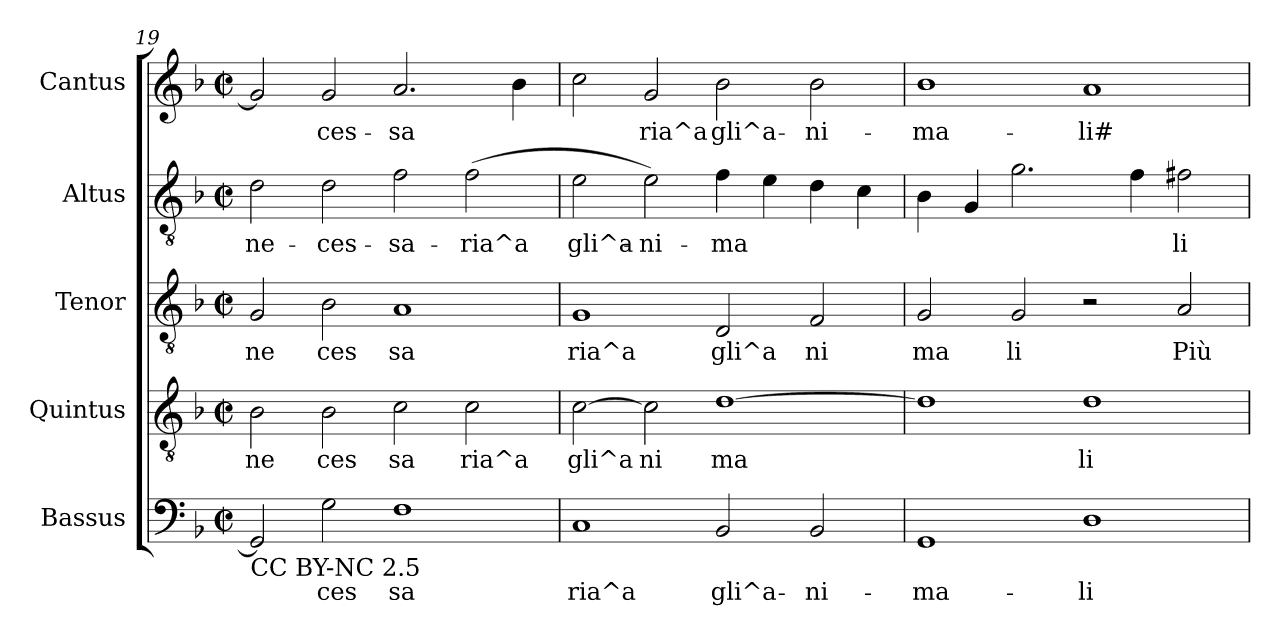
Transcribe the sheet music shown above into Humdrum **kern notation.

**kern	**text	**kern	**text	**kern	**text	**kern	**text	**kern	**text
*part5	*part5	*part4	*part4	*part3	*part3	*part2	*part2	*part1	*part1
*staff5	*staff5	*staff4	*staff4	*staff3	*staff3	*staff2	*staff2	*staff1	*staff1
*I"Bassus	*	*I"Quintus	*	*I"Tenor	*	*I"Altus	*	*I"Cantus	*
*clefF4	*	*clefGv2	*	*clefGv2	*	*clefGv2	*	*clefG2	*
*k[b-]	*	*k[b-]	*	*k[b-]	*	*k[b-]	*	*k[b-]	*
*F:	*	*F:	*	*F:	*	*F:	*	*F:	*
*M2/2	*	*M2/2	*	*M2/2	*	*M2/2	*	*M2/2	*
*met(c|)	*	*met(c|)	*	*met(c|)	*	*met(c|)	*	*met(c|)	*
=19	=19	=19	=19	=19	=19	=19	=19	=19	=19
!LO:TX:b:t=CC BY-NC 2.5	!	!	!	!	!	!	!	!	!
!	!LO:LY:b:cj	!	!LO:LY:b:cj	!	!LO:LY:b:cj	!	!LO:LY:b:cj	!	!LO:LY:b:cj
2GG/]	.	2B-\	ne	2G/	ne	2d\	ne-	2g/]	--
!	!LO:LY:b:cj	!	!LO:LY:b:cj	!	!LO:LY:b:cj	!	!LO:LY:b:cj	!	!LO:LY:b:cj
2G\	ces	2B-\	ces	2B-\	ces	2d\	-ces-	2g/	-ces-
!	!LO:LY:b:cj	!	!LO:LY:b:cj	!	!LO:LY:b:cj	!	!LO:LY:b:cj	!	!LO:LY:b:cj
1F	sa	2c\	sa	1A	sa	2f\	-sa-	2.a/	-sa-
!	!	!	!LO:LY:b:cj	!	!	!	!LO:LY:b:cj	!	!
.	.	2c\	ria^a	.	.	(<2f\	-ria^a	.	.
!	!	!	!	!	!	!	!	!	!LO:LY:b:cj
.	.	.	.	.	.	.	.	4b-\	--
!!LO:PB:g=z
=20	=20	=20	=20	=20	=20	=20	=20	=20	=20
!	!LO:LY:b:cj	!	!LO:LY:b:cj	!	!LO:LY:b:cj	!	!LO:LY:b:cj	!	!LO:LY:b:cj
1C	ria^a	[<2c\	gli^a	1G	ria^a	2e\	gli^a-	2cc\	--
!	!	!	!LO:LY:b:cj	!	!	!	!LO:LY:b:cj	!	!LO:LY:b:cj
.	.	2c\]	ni	.	.	2e\)	-ni-	2g/	-ria^a
!	!LO:LY:b:cj	!	!LO:LY:b:cj	!	!LO:LY:b:cj	!	!LO:LY:b:cj	!	!LO:LY:b:cj
2BB-/	gli^a-	[>1d	ma	2D/	gli^a	4f\	-ma-	2b-\	gli^a-
!	!	!	!	!	!	!	!LO:LY:b:cj	!	!
.	.	.	.	.	.	4e\	--	.	.
!	!LO:LY:b:cj	!	!	!	!LO:LY:b:cj	!	!LO:LY:b:cj	!	!LO:LY:b:cj
2BB-/	-ni-	.	.	2F/	ni	4d\	--	2b-\	-ni-
!	!	!	!	!	!	!	!LO:LY:b:cj	!	!
.	.	.	.	.	.	4c\	--	.	.
=21	=21	=21	=21	=21	=21	=21	=21	=21	=21
!	!LO:LY:b:cj	!	!LO:LY:b:cj	!	!LO:LY:b:cj	!	!LO:LY:b:cj	!	!LO:LY:b:cj
1GG	-ma-	1d]	.	2G/	ma	4B-\	--	1b-	-ma-
!	!	!	!	!	!	!	!LO:LY:b:cj	!	!
.	.	.	.	.	.	4G/	--	.	.
!	!	!	!	!	!LO:LY:b:cj	!	!LO:LY:b:cj	!	!
.	.	.	.	2G/	li	2.g\	--	.	.
!	!LO:LY:b:cj	!	!LO:LY:b:cj	!	!	!	!	!	!LO:LY:b:cj
1D	-li	1d	li	2r	.	.	.	1a	-li#
!	!	!	!	!	!	!	!LO:LY:b:cj	!	!
.	.	.	.	.	.	4f\	--	.	.
!	!	!	!	!	!LO:LY:b:cj	!	!LO:LY:b:cj	!	!
.	.	.	.	2A/	Più	2f#\	-li	.	.
=	=	=	=	=	=	=	=	=	=
*-	*-	*-	*-	*-	*-	*-	*-	*-	*-
